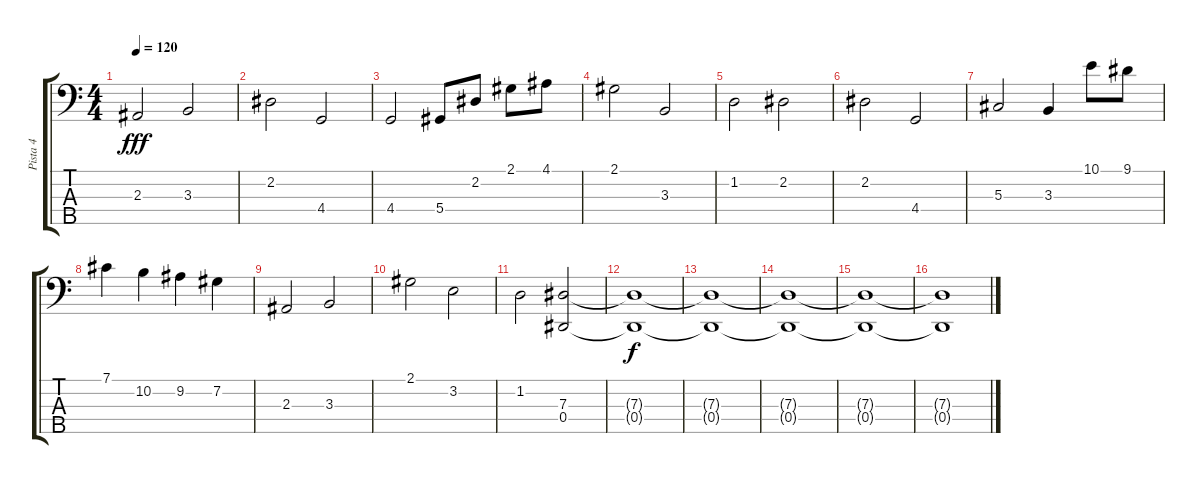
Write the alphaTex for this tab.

\track ("Pista 4" "Pista 4") {instrument electricbassfinger}
\staff {score tabs}
\tuning (Gb2 Db2 Ab1 Eb1 Bb0) {hide}
\ts (4 4)
\tempo 120
\clef f4
\ks c
2.3.2{dy fff} 3.3.2 |
2.2.2 4.4.2 |
4.4.2 5.4.8 2.2.8 2.1.8 4.1.8 |
2.1.2 3.3.2 |
1.2.2 2.2.2 |
2.2.2 4.4.2 |
5.3.2 3.3.4 10.1.8 9.1.8 |
7.1.4 10.2.4 9.2.4 7.2.4 |
2.3.2 3.3.2 |
2.1.2 3.2.2 |
1.2.2 (7.3 0.4).2 |
(7.3{t} 0.4{t}).1{dy f} |
(7.3{t} 0.4{t}).1 |
(7.3{t} 0.4{t}).1 |
(7.3{t} 0.4{t}).1 |
(7.3{t} 0.4{t}).1
